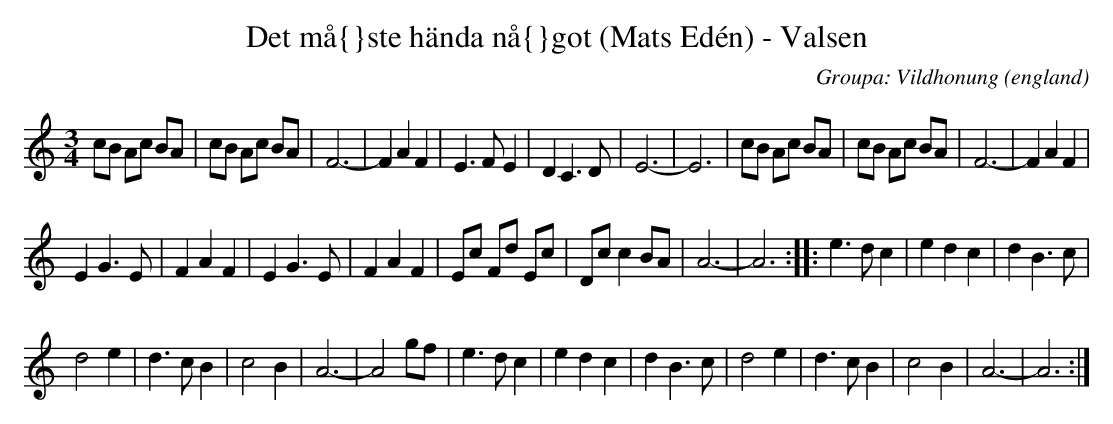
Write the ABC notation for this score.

X:1
T:Det m\aa{}ste hända n\aa{}got (Mats Edén) - Valsen
O:england
C:Groupa: Vildhonung
M:3/4
L:1/8
K:C
cB Ac BA|cB Ac BA|F6-|F2 A2 F2|E3F E2|D2 C3D|E6-|E6|\
cB Ac BA|cB Ac BA|F6-|F2 A2 F2|
E2 G3E|F2A2F2|\
E2 G3E|F2A2F2|Ec Fd Ec|Dc c2 BA|A6-|A6:|\
|:e3dc2|e2d2c2|d2B3c|
d4e2|d3cB2|c4B2|A6-|A4gf|\
e3dc2|e2d2c2|d2B3c|d4e2|d3cB2|c4B2|A6-|A6:|
